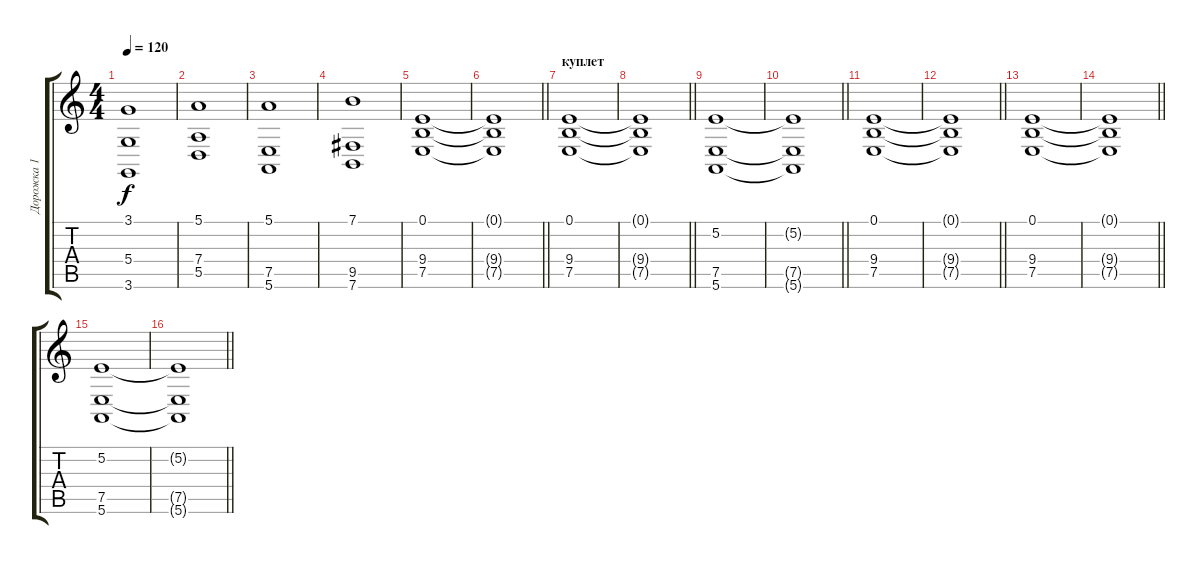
\track ("Дорожка 1" "Дорожка 1") {instrument lead6voice}
\staff {score tabs}
\tuning (E4 B3 G3 D3 A2 E2) {hide}
\ts (4 4)
\tempo 120
\clef g2
\ks c
(3.1 5.4 3.6).1{dy f} |
(5.1 7.4 5.5).1 |
(5.1 7.5 5.6).1 |
(7.1 9.5 7.6).1 |
(0.1 9.4 7.5).1 |
\barLineRight lightlight
(0.1{t} 9.4{t} 7.5{t}).1 |
\section ("" "куплет")
(0.1 9.4 7.5).1 |
\barLineRight lightlight
(0.1{t} 9.4{t} 7.5{t}).1 |
(5.2 7.5 5.6).1 |
\barLineRight lightlight
(5.2{t} 7.5{t} 5.6{t}).1 |
(0.1 9.4 7.5).1 |
\barLineRight lightlight
(0.1{t} 9.4{t} 7.5{t}).1 |
(0.1 9.4 7.5).1 |
\barLineRight lightlight
(0.1{t} 9.4{t} 7.5{t}).1 |
(5.2 7.5 5.6).1 |
\barLineRight lightlight
(5.2{t} 7.5{t} 5.6{t}).1
